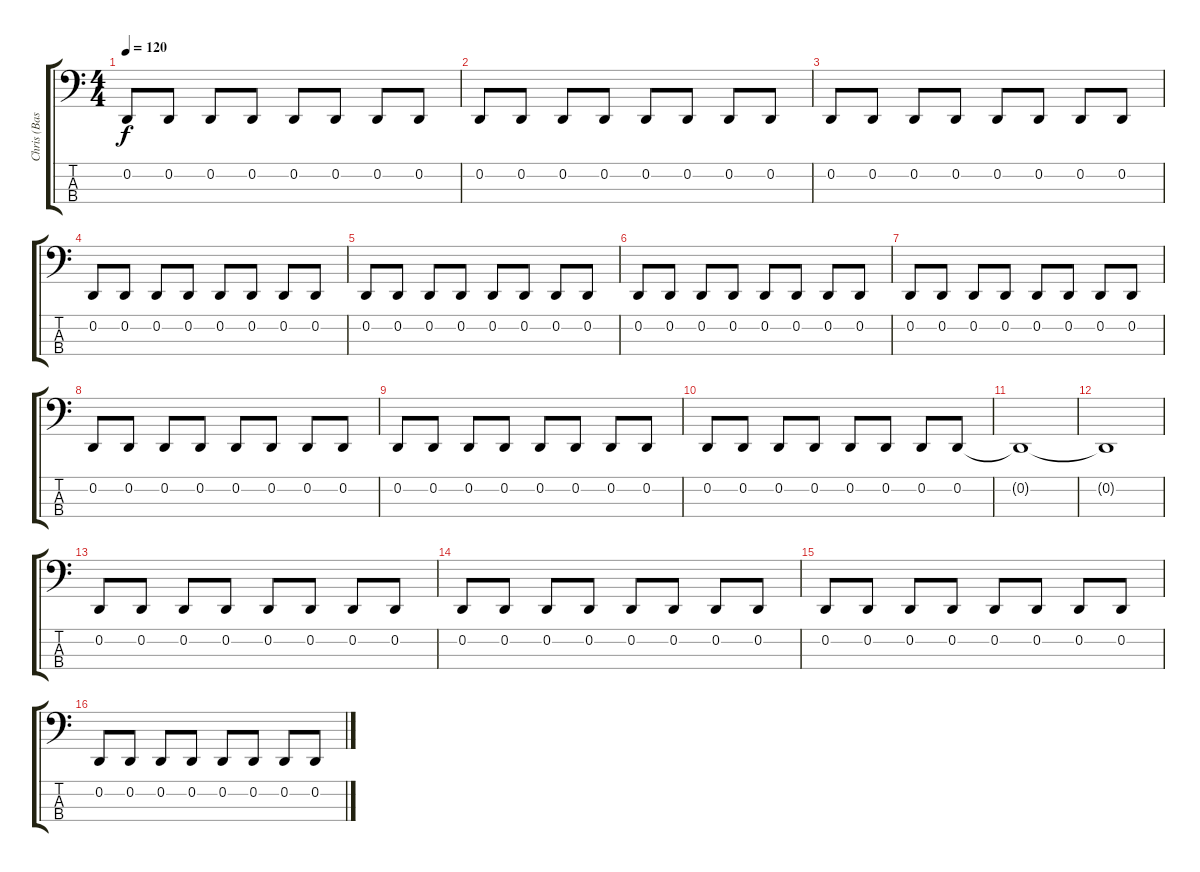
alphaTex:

\track ("Chris (Bass)" "Chris (Bas") {instrument lead2sawtooth}
\staff {score tabs}
\tuning (G2 D2 A1 E1) {hide}
\ts (4 4)
\tempo 120
\clef f4
\ks c
0.2.8{dy f volume 8} 0.2.8 0.2.8 0.2.8 0.2.8 0.2.8 0.2.8 0.2.8 |
0.2.8{volume 8} 0.2.8 0.2.8 0.2.8 0.2.8 0.2.8 0.2.8 0.2.8 |
0.2.8{volume 8} 0.2.8 0.2.8 0.2.8 0.2.8 0.2.8 0.2.8 0.2.8 |
0.2.8{volume 8} 0.2.8 0.2.8 0.2.8 0.2.8 0.2.8 0.2.8 0.2.8 |
0.2.8{volume 8} 0.2.8 0.2.8 0.2.8 0.2.8 0.2.8 0.2.8 0.2.8 |
0.2.8{volume 8} 0.2.8 0.2.8 0.2.8 0.2.8 0.2.8 0.2.8 0.2.8 |
0.2.8{volume 8} 0.2.8 0.2.8 0.2.8 0.2.8 0.2.8 0.2.8 0.2.8 |
0.2.8{volume 8} 0.2.8 0.2.8 0.2.8 0.2.8 0.2.8 0.2.8 0.2.8 |
0.2.8{volume 8} 0.2.8 0.2.8 0.2.8 0.2.8 0.2.8 0.2.8 0.2.8 |
0.2.8{volume 8} 0.2.8 0.2.8 0.2.8 0.2.8 0.2.8 0.2.8 0.2.8 |
0.2{t}.1 |
0.2{t}.1 |
0.2.8{volume 8} 0.2.8 0.2.8 0.2.8 0.2.8 0.2.8 0.2.8 0.2.8 |
0.2.8{volume 8} 0.2.8 0.2.8 0.2.8 0.2.8 0.2.8 0.2.8 0.2.8 |
0.2.8{volume 8} 0.2.8 0.2.8 0.2.8 0.2.8 0.2.8 0.2.8 0.2.8 |
0.2.8{volume 8} 0.2.8 0.2.8 0.2.8 0.2.8 0.2.8 0.2.8 0.2.8
